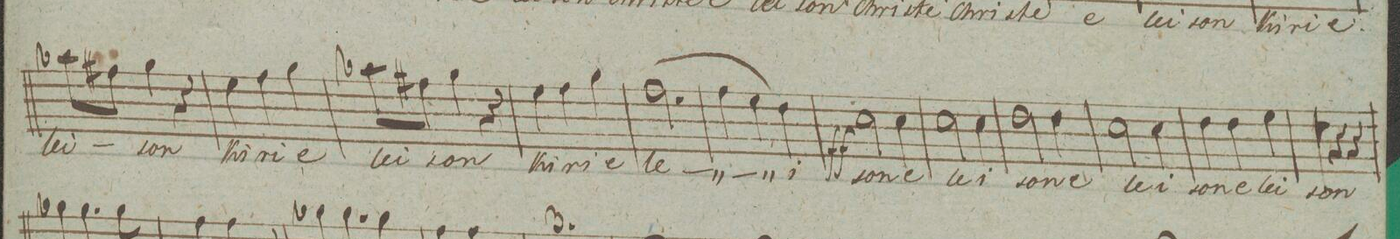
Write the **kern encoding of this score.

**kern	**text	**dynam
*I"Alto.	*	*
*clefC3	*	*
*k[]	*	*
*M3/4	*	*
8b-X\L	-lei-	.
8g#X\J	.	.
4a\	-son	.
4r	.	.
=74	=74	=74
4f\	Ki-	.
4g\	-ri-	.
4a\	-e-	.
=75	=75	=75
8b-X\L	-lei-	.
8g#X\J	.	.
4a\	-son	.
4r	.	.
=76	=76	=76
4f\	Ki-	.
4g\	-ri-	.
4a\	-e-	.
=77	=77	=77
(2.g\	-le-	.
=78	=78	=78
4g\	.	.
4f\)	.	.
4e\	-i-	.
=79	=79	=79
2d\	-son	ff
4d\	e-	.
=80	=80	=80
2d\	-le-	.
4d\	-i-	.
=81	=81	=81
2e\	-son	.
4e\	e-	.
=82	=82	=82
2d\	-le-	.
4d\	-i-	.
=83	=83	=83
4e\	-son	.
4e\	e-	.
4f\	-lei-	.
=84	=84	=84
4e\	-son	.
4r	.	.
4r	.	.
=85	=85	=85
4a-X\	Ki-	f
4.a-\	-rie	.
8a-\	e-	.
=86	=86	=86
4g\	-lei-	f
4g\	-son	.
4r	.	.
=87	=87	=87
*-	*-	*-
